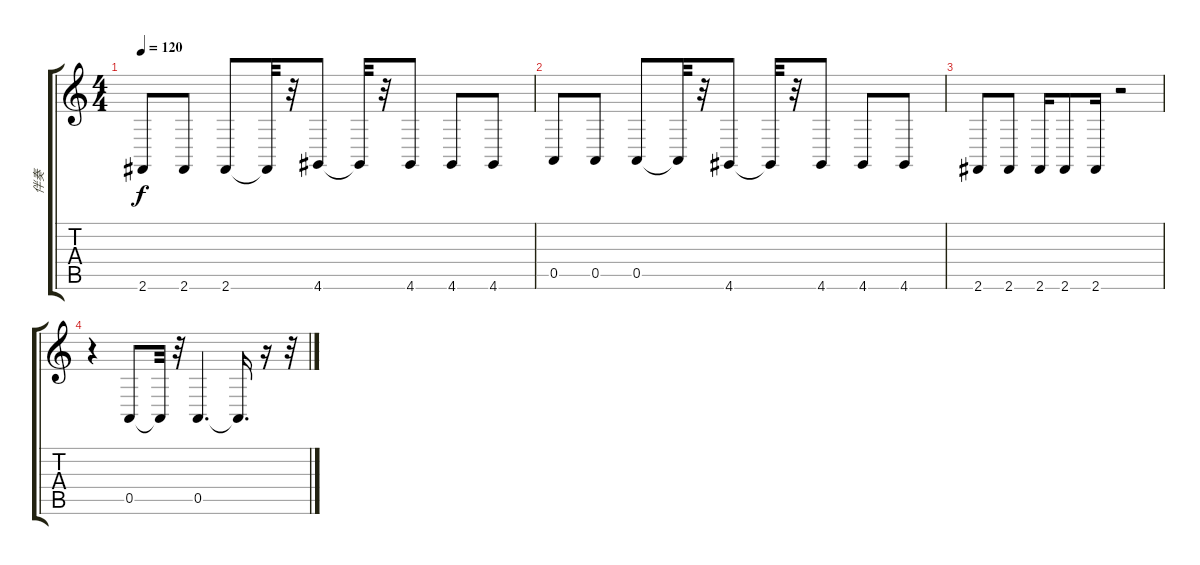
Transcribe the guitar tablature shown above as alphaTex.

\track ("伴奏" "伴奏") {instrument orchestralharp}
\staff {score tabs}
\tuning (E4 B3 G3 D3 A2 E2) {hide}
\ts (4 4)
\tempo 120
\clef g2
\ks c
2.6.8{dy f} 2.6.8 2.6.8 2.6{t}.32 r.32 4.6.8 4.6{t}.32 r.32 4.6.8 4.6.8 4.6.8 |
0.5.8 0.5.8 0.5.8 0.5{t}.32 r.32 4.6.8 4.6{t}.32 r.32 4.6.8 4.6.8 4.6.8 |
2.6.8 2.6.8 2.6.16 2.6.8 2.6.16 r.2 |
r.4 0.5.8 0.5{t}.32 r.32 0.5.4{d} 0.5{t}.16{d} r.16 r.32
